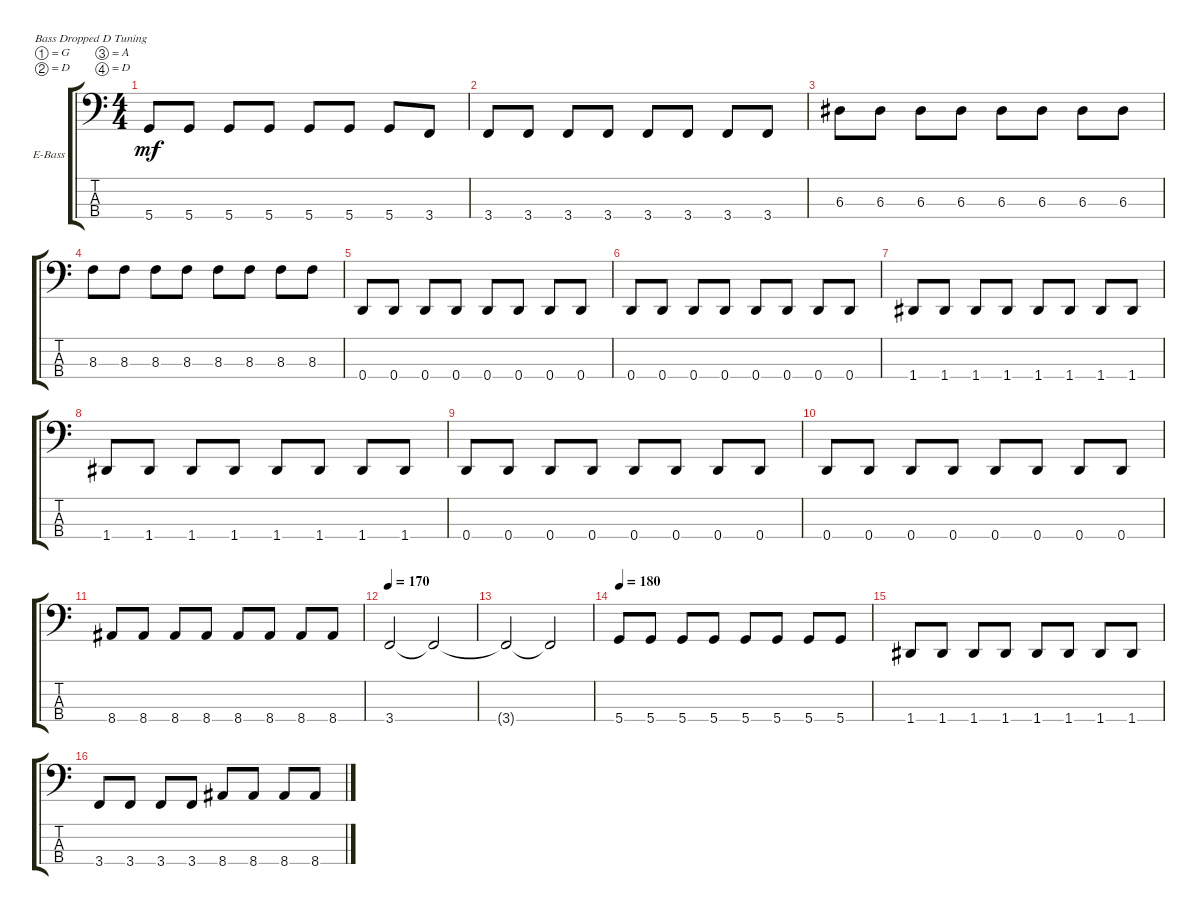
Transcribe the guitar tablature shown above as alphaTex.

\defaultSystemsLayout 4
\bracketExtendMode groupsimilarinstruments
\firstSystemTrackNameOrientation horizontal
\otherSystemsTrackNameOrientation horizontal
\track ("Electric Bass" "E-Bass") {instrument electricbassfinger}
\staff {score tabs}
\tuning (G2 D2 A1 D1)
\ts (4 4)
\tempo (180 hide)
\clef f4
\ks c
5.4.8{dy mf} 5.4.8 5.4.8 5.4.8 5.4.8 5.4.8 5.4.8 3.4.8 |
3.4.8 3.4.8 3.4.8 3.4.8 3.4.8 3.4.8 3.4.8 3.4.8 |
6.3.8 6.3.8 6.3.8 6.3.8 6.3.8 6.3.8 6.3.8 6.3.8 |
8.3.8 8.3.8 8.3.8 8.3.8 8.3.8 8.3.8 8.3.8 8.3.8 |
0.4.8 0.4.8 0.4.8 0.4.8 0.4.8 0.4.8 0.4.8 0.4.8 |
0.4.8 0.4.8 0.4.8 0.4.8 0.4.8 0.4.8 0.4.8 0.4.8 |
1.4.8 1.4.8 1.4.8 1.4.8 1.4.8 1.4.8 1.4.8 1.4.8 |
1.4.8 1.4.8 1.4.8 1.4.8 1.4.8 1.4.8 1.4.8 1.4.8 |
0.4.8 0.4.8 0.4.8 0.4.8 0.4.8 0.4.8 0.4.8 0.4.8 |
0.4.8 0.4.8 0.4.8 0.4.8 0.4.8 0.4.8 0.4.8 0.4.8 |
8.4.8 8.4.8 8.4.8 8.4.8 8.4.8 8.4.8 8.4.8 8.4.8 |
\tempo 170
3.4.2 3.4{t}.2 |
3.4{t}.2 3.4{t}.2 |
\tempo (180 0.00625)
5.4.8 5.4.8 5.4.8 5.4.8 5.4.8 5.4.8 5.4.8 5.4.8 |
1.4.8 1.4.8 1.4.8 1.4.8 1.4.8 1.4.8 1.4.8 1.4.8 |
3.4.8 3.4.8 3.4.8 3.4.8 8.4.8 8.4.8 8.4.8 8.4.8
